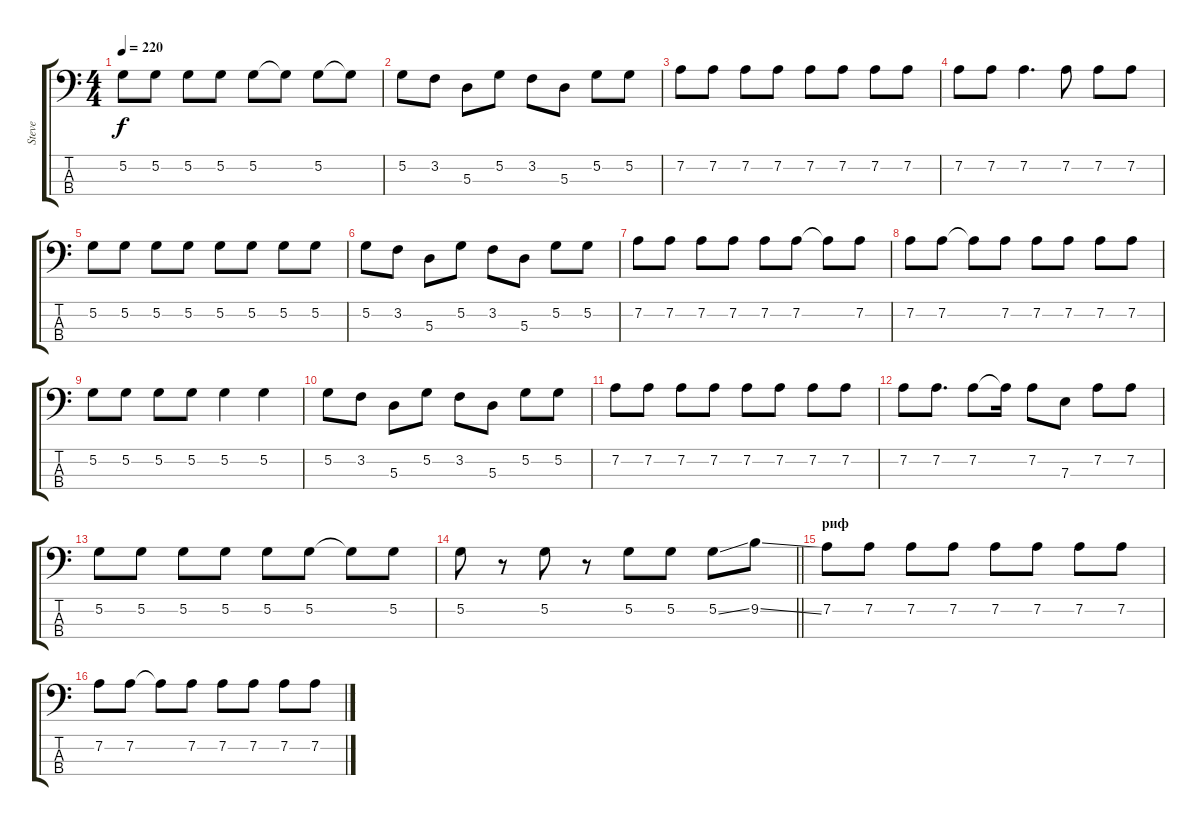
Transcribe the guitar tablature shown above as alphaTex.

\track ("Steve" "Steve") {instrument electricbassfinger}
\staff {score tabs}
\tuning (G2 D2 A1 E1) {hide}
\ts (4 4)
\tempo 220
\clef f4
\ks c
5.2.8{dy f} 5.2.8 5.2.8 5.2.8 5.2.8 5.2{t}.8 5.2.8 5.2{t}.8 |
5.2.8 3.2.8 5.3.8 5.2.8 3.2.8 5.3.8 5.2.8 5.2.8 |
7.2.8 7.2.8 7.2.8 7.2.8 7.2.8 7.2.8 7.2.8 7.2.8 |
7.2.8 7.2.8 7.2.4{d} 7.2.8 7.2.8 7.2.8 |
5.2.8 5.2.8 5.2.8 5.2.8 5.2.8 5.2.8 5.2.8 5.2.8 |
5.2.8 3.2.8 5.3.8 5.2.8 3.2.8 5.3.8 5.2.8 5.2.8 |
7.2.8 7.2.8 7.2.8 7.2.8 7.2.8 7.2.8 7.2{t}.8 7.2.8 |
7.2.8 7.2.8 7.2{t}.8 7.2.8 7.2.8 7.2.8 7.2.8 7.2.8 |
5.2.8 5.2.8 5.2.8 5.2.8 5.2.4 5.2.4 |
5.2.8 3.2.8 5.3.8 5.2.8 3.2.8 5.3.8 5.2.8 5.2.8 |
7.2.8 7.2.8 7.2.8 7.2.8 7.2.8 7.2.8 7.2.8 7.2.8 |
7.2.8 7.2.8{d} 7.2.8 7.2{t}.16 7.2.8 7.3.8 7.2.8 7.2.8 |
5.2.8 5.2.8 5.2.8 5.2.8 5.2.8 5.2.8 5.2{t}.8 5.2.8 |
\barLineRight lightlight
5.2.8 r.8 5.2.8 r.8 5.2.8 5.2.8 5.2{ss}.8 9.2{ss}.8 |
\section ("" "риф")
7.2.8 7.2.8 7.2.8 7.2.8 7.2.8 7.2.8 7.2.8 7.2.8 |
7.2.8 7.2.8 7.2{t}.8 7.2.8 7.2.8 7.2.8 7.2.8 7.2.8
